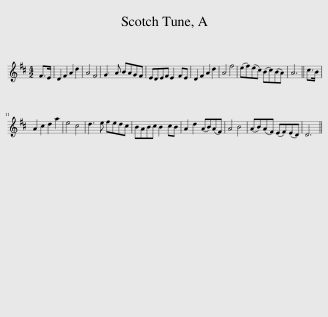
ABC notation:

X:1
L:1/8
M:4/2
I:linebreak $
K:D
V:1 treble
V:1
 F>E | D2 F2 A2 d2 | A4 F4 | G3 A BAGF | EDEF E2 FE | %5
 D2 F2 A2 d2 | A4 f4 | (ef)(ec) (Bc)(BA) | A6 || c>B |$ %10
 A2 c2 d2 a2 | e4 c4 | d3 e fedc | BABc B2 cB | A2 d2 (AB)(AF) | %15
 A4 B4 | (AB)(AF) (EF)(ED) | D6 || %18
